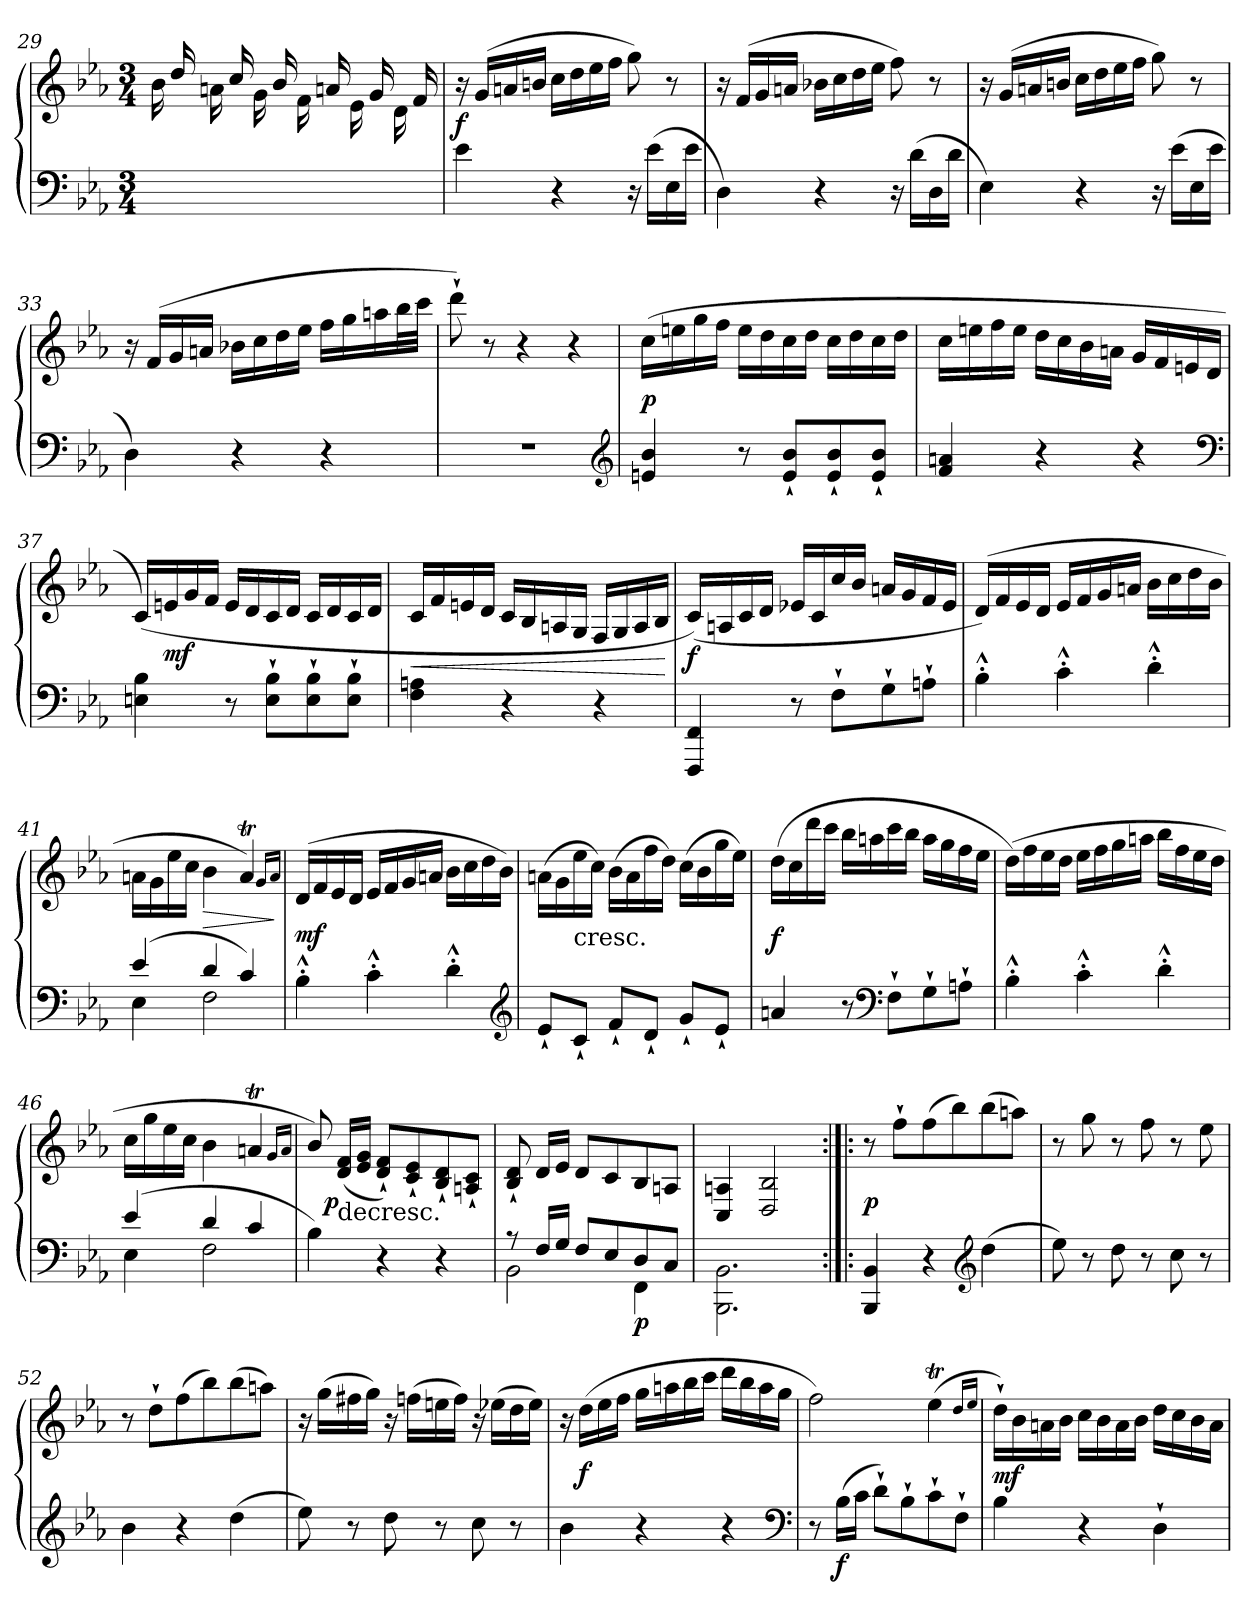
**kern	**kern	**dynam
*part1	*part1	*part1
*staff2	*staff1	*staff1/2
!!LO:LB:g=z
*clefF4	*clefG2	*
*k[b-e-a-]	*k[b-e-a-]	*
*E-:	*E-:	*
*M3/4	*M3/4	*
=29	=29	=29
2.ryy	16b-	.
.	16dd/	.
.	16an\	.
.	16cc/	.
.	16g\	.
.	16b-/	.
.	16f\	.
.	16an	.
.	16e-\	.
.	16g	.
.	16d\	.
.	16f	.
=30	=30	=30
4e-	16r	f
.	(16gLL	.
.	16an	.
.	16bnJJ	.
4r	16ccLL	.
.	16dd	.
.	16ee-	.
.	16ffJJ	.
16r	8gg)	.
(16e-LL	.	.
16E-	8r	.
16e-JJ	.	.
=31	=31	=31
4D)	16r	.
.	(16fLL	.
.	16g	.
.	16anJJ	.
4r	16b-XLL	.
.	16cc	.
.	16dd	.
.	16ee-JJ	.
16r	8ff)	.
(16dLL	.	.
16D	8r	.
16dJJ	.	.
=32	=32	=32
4E-)	16r	.
.	(16gLL	.
.	16an	.
.	16bnJJ	.
4r	16ccLL	.
.	16dd	.
.	16ee-	.
.	16ffJJ	.
16r	8gg)	.
(16e-LL	.	.
16E-	8r	.
16e-JJ	.	.
!!LO:LB:g=z
=33	=33	=33
4D)	16r	.
.	(16fLL	.
.	16g	.
.	16anJJ	.
4r	16b-XLL	.
.	16cc	.
.	16dd	.
.	16ee-JJ	.
4r	16ffLL	.
.	16gg	.
.	16aan	.
.	32bb-L	.
.	32cccJJJ	.
=34	=34	=34
2.r	8ddd`)	.
.	8r	.
.	4r	.
.	4r	.
*clefG2	*	*
=35	=35	=35
4en 4b-	(16ccLL	p
.	16een	.
.	16gg	.
.	16ffJJ	.
8r	16eeLL	.
.	16dd	.
8e` 8b-`L	16cc	.
.	16ddJJ	.
8e` 8b-`	16ccLL	.
.	16dd	.
8e` 8b-`J	16cc	.
.	16ddJJ	.
=36	=36	=36
4f 4an	16ccLL	.
.	16een	.
.	16ff	.
.	16eeJJ	.
4r	16ddLL	.
.	16cc	.
.	16b-	.
.	16anJJ	.
4r	16gLL	.
.	16f	.
.	16en	.
.	16dJJ	.
*clefF4	*	*
=37	=37	=37
4En 4B-	(>16cLL)	.
.	16en	mf
.	16g	.
.	16fJJ	.
8r	16eLL	.
.	16d	.
8E` 8B-`L	16c	.
.	16dJJ	.
8E` 8B-`	16cLL	.
.	16d	.
8E` 8B-`J	16c	.
.	16dJJ	.
!!LO:LB:g=z
=38	=38	=38
4F 4An	16cLL	<
.	16f	.
.	16en	.
.	16dJJ	.
4r	16cLL	.
.	16B-	.
.	16An	.
.	16GJJ	.
4r	16FLL	.
.	16G	.
.	16A	.
.	16B-JJ	.
.	.	[
=39	=39	=39
4FFF 4FF	(>16cLL)	f
.	16An	.
.	16c	.
.	16dJJ	.
8r	16e-XLL	.
.	16c	.
8F`L	16cc	.
.	16b-JJ	.
8G`	16anLL	.
.	16g	.
8An`J	16f	.
.	16e-JJ	.
=40	=40	=40
4B-'^^	(16dLL)	.
.	16f	.
.	16e-	.
.	16dJJ	.
4c'^^	16e-LL	.
.	16f	.
.	16g	.
.	16anJJ	.
4d'^^	16b-LL	.
.	16cc	.
.	16dd	.
.	16b-JJ	.
=41	=41	=41
*^	*	*
(4e-	4E-	16anLL	.
.	.	16g	.
.	.	16ee-	.
.	.	16ccJJ	.
4d	2F	4b-	>
4c)	.	4at)	.
*v	*v	*	*
.	16qg/LL	.
.	16qa/JJ	.
.	.	]
=42	=42	=42
4B-'^^	(16dLL	mf
.	16f	.
.	16e-	.
.	16dJJ	.
4c'^^	16e-LL	.
.	16f	.
.	16g	.
.	16anJJ	.
4d'^^	16b-LL	.
.	16cc	.
.	16dd	.
.	16b-JJ)	.
*clefG2	*	*
!!LO:LB:g=z
=43	=43	=43
8e-`L	(16anLL	.
.	16g	.
!	!LO:TX:c:t=cresc.	!
8c`J	16ee-	.
.	16ccJJ)	.
8f`L	(16b-LL	.
.	16a	.
8d`J	16ff	.
.	16ddJJ)	.
8g`L	(16ccLL	.
.	16b-	.
8e-`J	16gg	.
.	16ee-JJ)	.
=44	=44	=44
4an	(16ddLL	f
.	16cc	.
.	16ddd	.
.	16cccJJ	.
8r	16bb-LL	.
.	16aan	.
*clefF4	*	*
8F`L	16ccc	.
.	16bb-JJ	.
8G`	16aaLL	.
.	16gg	.
8An`J	16ff	.
.	16ee-JJ	.
=45	=45	=45
4B-'^^	(16ddLL)	.
.	16ff	.
.	16ee-	.
.	16ddJJ	.
4c'^^	16ee-LL	.
.	16ff	.
.	16gg	.
.	16aanJJ	.
4d'^^	16bb-LL	.
.	16ff	.
.	16ee-	.
.	16ddJJ	.
=46	=46	=46
*^	*	*
(4e-	4E-	16ccLL	.
.	.	16gg	.
.	.	16ee-	.
.	.	16ccJJ	.
4d	2F	4b-	.
4c	.	4ant	.
*v	*v	*	*
.	16qg/LL	.
.	16qa/JJ	.
=47	=47	=47
4B-)	8b-/)	.
!	!LO:TX:c:t=decresc.	!
!	!	!LO:DY:rj
.	(16d 16fLL	p
.	16e- 16gJJ	.
4r	8d` 8f`L)	.
.	8c` 8e-`	.
4r	8B-` 8d`	.
.	8An` 8c`J	.
!!LO:LB:g=z
=48	=48	=48
*^	*	*
8r	2BB-	8B-` 8d`	.
16FLL	.	16dLL	.
16GJJ	.	16e-JJ	.
8FL	.	8dL	.
8E-	.	8c	.
!	!	!	!LO:DY:b=2
8D	4FF	8B-	p
8CJ	.	8AnJ	.
*v	*v	*	*
=49	=49	=49
2.BBB-\ 2.BB-\	4C/ 4An/	.
.	2D/ 2B-/	.
=50:|!|:	=50:|!|:	=50:|!|:
4BBB- 4BB-	8r	p
.	8ff`L	.
4r	(8ff	.
.	8bb-)	.
*clefG2	*	*
(4dd	(8bb-	.
.	8aanJ)	.
=51	=51	=51
8ee-)	8r	.
8r	8gg	.
8dd	8r	.
8r	8ff	.
8cc	8r	.
8r	8ee-	.
=52	=52	=52
4b-	8r	.
.	8dd`L	.
4r	(8ff	.
.	8bb-)	.
(4dd	(8bb-	.
.	8aanJ)	.
=53	=53	=53
8ee-)	16r	.
.	(16ggLL	.
8r	16ff#X	.
.	16ggJJ)	.
8dd	16r	.
.	(16ffnLL	.
8r	16een	.
.	16ffJJ)	.
8cc	16r	.
.	(16ee-XLL	.
8r	16dd	.
.	16ee-JJ)	.
!!LO:LB:g=z
=54	=54	=54
4b-	16r	.
.	(16ddLL	f
.	16ee-	.
.	16ffJJ	.
4r	16ggLL	.
.	16aan	.
.	16bb-	.
.	16cccJJ	.
4r	16dddLL	.
.	16bb-	.
.	16aa	.
.	16ggJJ	.
*clefF4	*	*
=55	=55	=55
8r	2ff)	.
!	!	!LO:DY:b=2
(16B-LL	.	f
16cJJ	.	.
8d`L)	.	.
8B-`	.	.
8c`	(4ee-T	.
8F`J	.	.
.	16qdd/LL	.
.	16qee-/JJ	.
=56	=56	=56
4B-	16dd`LL)	mf
.	16b-	.
.	16an	.
.	16b-JJ	.
4r	16ccLL	.
.	16b-	.
.	16a	.
.	16b-JJ	.
4D`	16ddLL	.
.	16cc	.
.	16b-	.
.	16aJJ	.
=	=	=
*-	*-	*-
